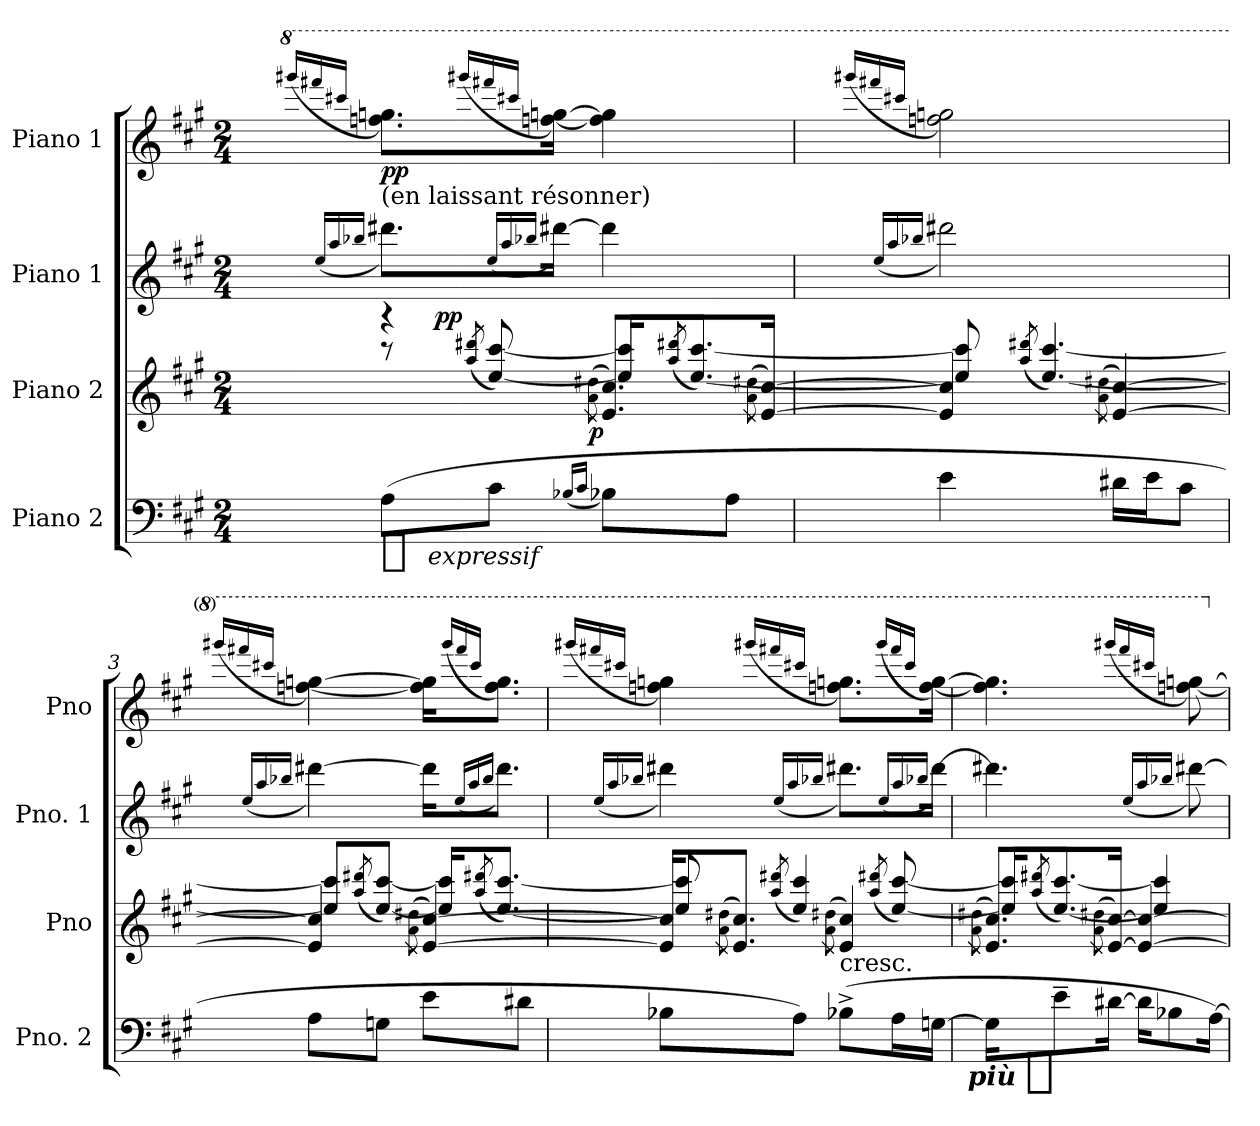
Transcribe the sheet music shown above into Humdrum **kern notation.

**kern	**dynam	**kern	**dynam	**kern	**kern	**dynam
*part4	*part4	*part3	*part3	*part2	*part1	*part1
*staff4	*staff4	*staff3	*staff3	*staff2	*staff1	*staff1
*I"Piano 2	*	*I"Piano 2	*	*I"Piano 1	*I"Piano 1	*
*I'Pno. 2	*	*I'Pno	*	*I'Pno. 1	*I'Pno	*
*clefF4	*	*clefG2	*	*clefG2	*clefG2	*
*k[f#c#g#]	*	*k[f#c#g#]	*	*k[f#c#g#]	*k[f#c#g#]	*
*A:	*	*A:	*	*A:	*A:	*
*M2/4	*	*M2/4	*	*M2/4	*M2/4	*
*	*	*	*	*	*8va	*
=1	=1	=1	=1	=1	=1	=1
.	.	.	.	(<16qqee/LL	(<16qqgggg#X/LL	.
.	.	.	.	16qqaa/	16qqffff#X/	.
.	.	.	.	16qqbb-X/JJ	16qqcccc#X/JJ	.
*	*	*^	*	*	*	*
!	!	!	!	!	!	!LO:TX:b:t=(en laissant résonner)	!
!	!LO:DY:t=%s expressif	!	!	!	!	!	!
*	*	*	*^	*	*	*	*
(<8AL	mf	4r	8rccc	16ryy	.	8.ddd#XL)	8.fffn 8.gggnL)	pp
!	!	!	!	!	!LO:DY:a	!	!	!
.	.	.	.	4..ryy	pp	.	.	.
.	.	.	(8qaa/ 8qddd#X/	.	.	.	.	.
8c#J	.	.	[8ee/ [8ccc#/)	.	.	.	.	.
.	.	.	.	.	.	(<16qqee/LL	(<16qqgggg#X/LL	.
.	.	.	.	.	.	16qqaa/	16qqffff#X/	.
.	.	.	.	.	.	16qqbb-X/JJ	16qqcccc#X/JJ	.
.	.	.	.	.	.	[16ddd#XJk)	[16fffn [16gggnJk)	.
(<16qqB-X/LL	.	.	.	.	.	.	.	.
16qqc#/JJ	.	(>8qa\ 8qdd#X\	.	.	.	.	.	.
!	!	!	!	!	!LO:DY:rj	!	!	!
8B-XL)	.	8.e 8.cc#L)	16ee]/ 16ccc#]/KL	.	p	4ddd#]	4fff] 4ggg]	.
.	.	.	(8qaa/ 8qddd#X/	.	.	.	.	.
.	.	.	[8.ee/ [8.ccc#/J)	.	.	.	.	.
8AJ	.	.	.	.	.	.	.	.
.	.	(>8qa\ 8qdd#X\	.	.	.	.	.	.
.	.	[16e [16cc#Jk)	.	.	.	.	.	.
*	*	*v	*v	*v	*	*	*	*
=2	=2	=2	=2	=2	=2	=2
.	.	.	.	(<16qqee/LL	(<16qqgggg#X/LL	.
.	.	.	.	16qqaa/	16qqffff#X/	.
.	.	.	.	16qqbb-X/JJ	16qqcccc#X/JJ	.
*	*	*^	*	*	*	*
4e	.	4e] 4cc#]	8ee]/ 8ccc#]/	.	2ddd#X)	2fffn 2gggn)	.
.	.	.	(8qaa/ 8qddd#X/	.	.	.	.
.	.	.	[4.ee/ [4.ccc#/)	.	.	.	.
.	.	(>8qa\ 8qdd#X\	.	.	.	.	.
16d#XLL	.	[4e [4cc#)	.	.	.	.	.
16eJ	.	.	.	.	.	.	.
8c#J	.	.	.	.	.	.	.
=3	=3	=3	=3	=3	=3	=3	=3
.	.	.	.	.	(<16qqee/LL	(<16qqgggg#X/LL	.
.	.	.	.	.	16qqaa/	16qqffff#X/	.
.	.	.	.	.	16qqbb-X/JJ	16qqcccc#X/JJ	.
8AL	.	4e] 4cc#]	8ee]/ 8ccc#]/L	.	[4ddd#X)	[4fffn [4gggn)	.
.	.	.	(>8qaa/ 8qddd#X/	.	.	.	.
8GnJ	.	.	[8ee/ [8ccc#/J)	.	.	.	.
.	.	(8qa\ 8qdd#X\	.	.	.	.	.
8eL	.	[4e [4cc#)	16ee]/ 16ccc#]/KL	.	16ddd#KL]	16fff] 16ggg]KL	.
.	.	.	.	.	(<16qqee/LL	(<16qqgggg#/LL	.
.	.	.	.	.	16qqaa/	16qqffff#/	.
.	.	.	(>8qaa/ 8qddd#X/	.	16qqbb-/JJ	16qqcccc#/JJ	.
.	.	.	[8.ee/ [8.ccc#/J)	.	8.ddd#J)	8.fff 8.gggJ)	.
8d#XJ	.	.	.	.	.	.	.
=4	=4	=4	=4	=4	=4	=4	=4
.	.	.	.	.	(<16qqee/LL	(<16qqgggg#X/LL	.
.	.	.	.	.	16qqaa/	16qqffff#X/	.
.	.	.	.	.	16qqbb-X/JJ	16qqcccc#X/JJ	.
8B-XL	.	16e] 16cc#]KL	8ee]/ 8ccc#]/	.	4ddd#X)	4fffn 4gggn)	.
.	.	(>8qa\ 8qdd#X\	.	.	.	.	.
.	.	8.e 8.cc#J)	.	.	.	.	.
.	.	.	(8qaa/ 8qddd#X/	.	.	.	.
8AJ)	.	.	4ee/ 4ccc#/)	.	.	.	.
.	.	.	.	.	(<16qqee/LL	(<16qqgggg#X/LL	.
.	.	.	.	.	16qqaa/	16qqffff#X/	.
.	.	(>8qa\ 8qdd#X\	.	.	16qqbb-X/JJ	16qqcccc#X/JJ	.
!LO:TX:t=cresc.	!	!	!	!	!	!	!
(<8B-X^L	.	4e 4cc#)	.	.	8.ddd#XL)	8.fffn 8.gggnL)	.
.	.	.	(8qaa/ 8qddd#X/	.	.	.	.
16AL	.	.	[8ee/ [8ccc#/)	.	.	.	.
.	.	.	.	.	(<16qqee/LL	(<16qqgggg#/LL	.
.	.	.	.	.	16qqaa/	16qqffff#/	.
.	.	.	.	.	16qqbb-X/JJ	16qqcccc#/JJ	.
[16GnJJ	.	.	.	.	[16ddd#Jk)	[16fff [16gggJk)	.
=5	=5	=5	=5	=5	=5	=5	=5
.	.	(>8qa\ 8qdd#X\	.	.	.	.	.
16GKL]	.	8.e 8.cc#L)	16ee]/ 16ccc#]/KL	.	4.ddd#X]	4.fffn] 4.gggn]	.
.	.	.	(8qaa/ 8qddd#X/	.	.	.	.
!	!LO:DY:rj:t=più %s	!	!	!	!	!	!
8e~	f	.	[8.ee/ [8.ccc#/J)	.	.	.	.
.	.	(>8qa\ 8qdd#X\	.	.	.	.	.
[16d#XJk	.	[16e [16cc#Jk)	.	.	.	.	.
16d#KL]	.	4e_ 4cc#_	4ee]/ 4ccc#]/	.	.	.	.
8B-X	.	.	.	.	.	.	.
.	.	.	.	.	(<16qqee/LL	(<16qqgggg#X/LL	.
.	.	.	.	.	16qqaa/	16qqffff#/	.
.	.	.	.	.	16qqbb-X/JJ	16qqcccc#X/JJ	.
.	.	.	.	.	[8ddd#X)	[8fffn [8gggn)	.
[16AJk)	.	.	.	.	.	.	.
*	*	*v	*v	*	*	*	*
*	*	*	*	*	*X8va	*
=	=	=	=	=	=	=
*-	*-	*-	*-	*-	*-	*-
